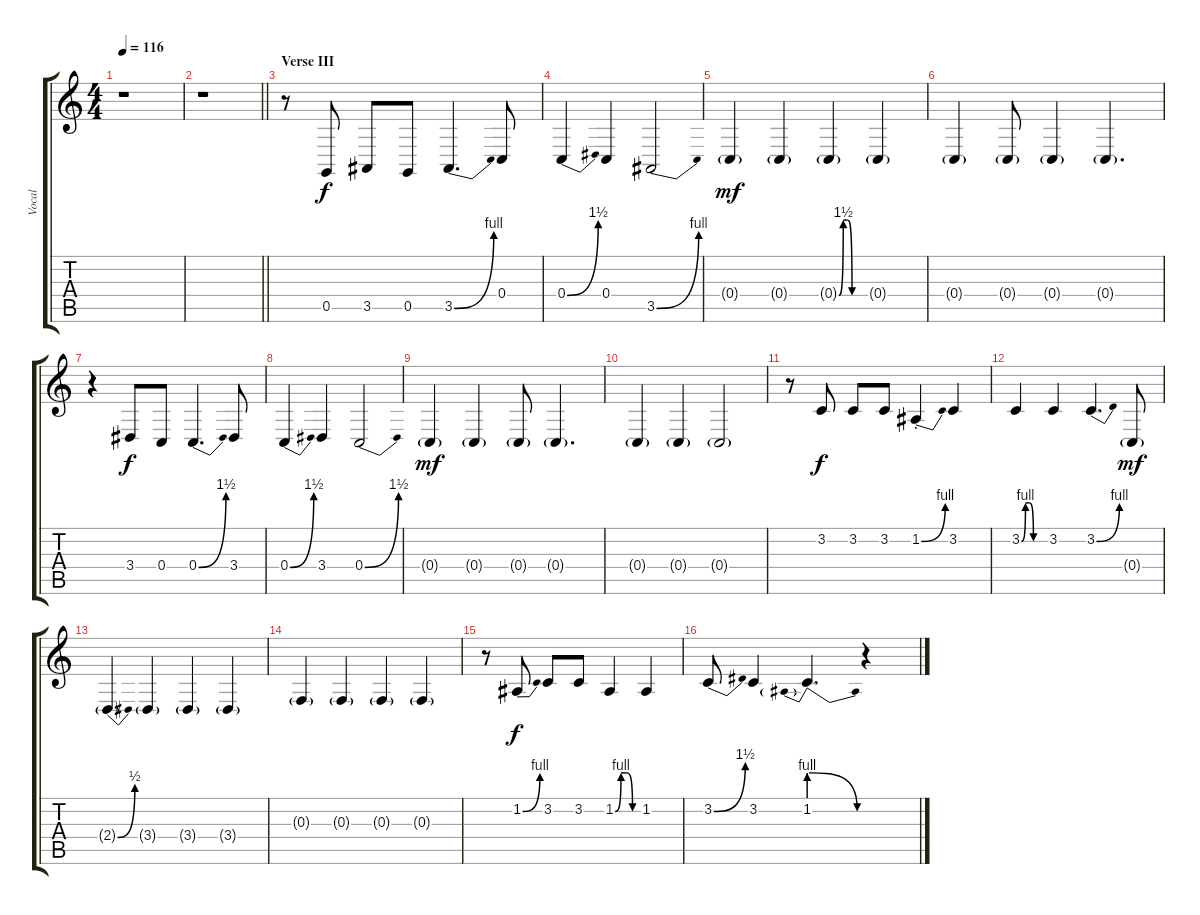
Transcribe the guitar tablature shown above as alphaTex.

\track ("Vocal" "Vocal") {instrument trumpet}
\staff {score tabs}
\tuning (D4 A3 F3 C3 G2 C2) {hide}
\ts (4 4)
\tempo 116
\clef g2
\ks c
r.1{dy fff} |
\barLineRight lightlight
r.1 |
\section ("" "Verse III")
r.8 0.5.8{dy f} 3.5.8 0.5.8 3.5{be (bend 0 0 60 4)}.4{d} 0.4.8 |
0.4{be (bend 0 0 60 6)}.4 0.4.4 3.5{be (bend 0 0 60 4)}.2 |
0.4{g}.4{dy mf} 0.4{g}.4 0.4{be (custom 0 0 10 6 20 6 30 0 60 0) g}.4 0.4{g}.4 |
0.4{g}.4 0.4{g}.8 0.4{g}.4 0.4{g}.4{d} |
r.4 3.4.8{dy f} 0.4.8 0.4{be (bend 0 0 60 6)}.4{d} 3.4.8 |
0.4{be (bend 0 0 60 6)}.4 3.4.4 0.4{be (bend 0 0 60 6)}.2 |
0.4{g}.4{dy mf} 0.4{g}.4 0.4{g}.8 0.4{g}.4{d} |
0.4{g}.4 0.4{g}.4 0.4{g}.2 |
r.8 3.2.8{dy f} 3.2.8 3.2.8 1.2{be (bend 0 0 60 4) st}.4 3.2.4 |
3.2{be (custom 0 0 10 4 20 4 30 0 60 0)}.4 3.2.4 3.2{be (bend 0 0 60 4)}.4{d} 0.4{g}.8{dy mf} |
2.4{be (bend 0 0 60 2) g}.4 3.4{g}.4 3.4{g}.4 3.4{g}.4 |
0.3{g}.4 0.3{g}.4 0.3{g}.4 0.3{g}.4 |
r.8 1.2{be (bend 0 0 60 4)}.8{dy f} 3.2.8 3.2.8 1.2{be (custom 0 0 15 4 30 4 45 0 60 0)}.4 1.2.4 |
3.2{be (bend 0 0 60 6)}.8 3.2.4 1.2{be (prebendrelease 0 4 60 0)}.4{d} r.4
